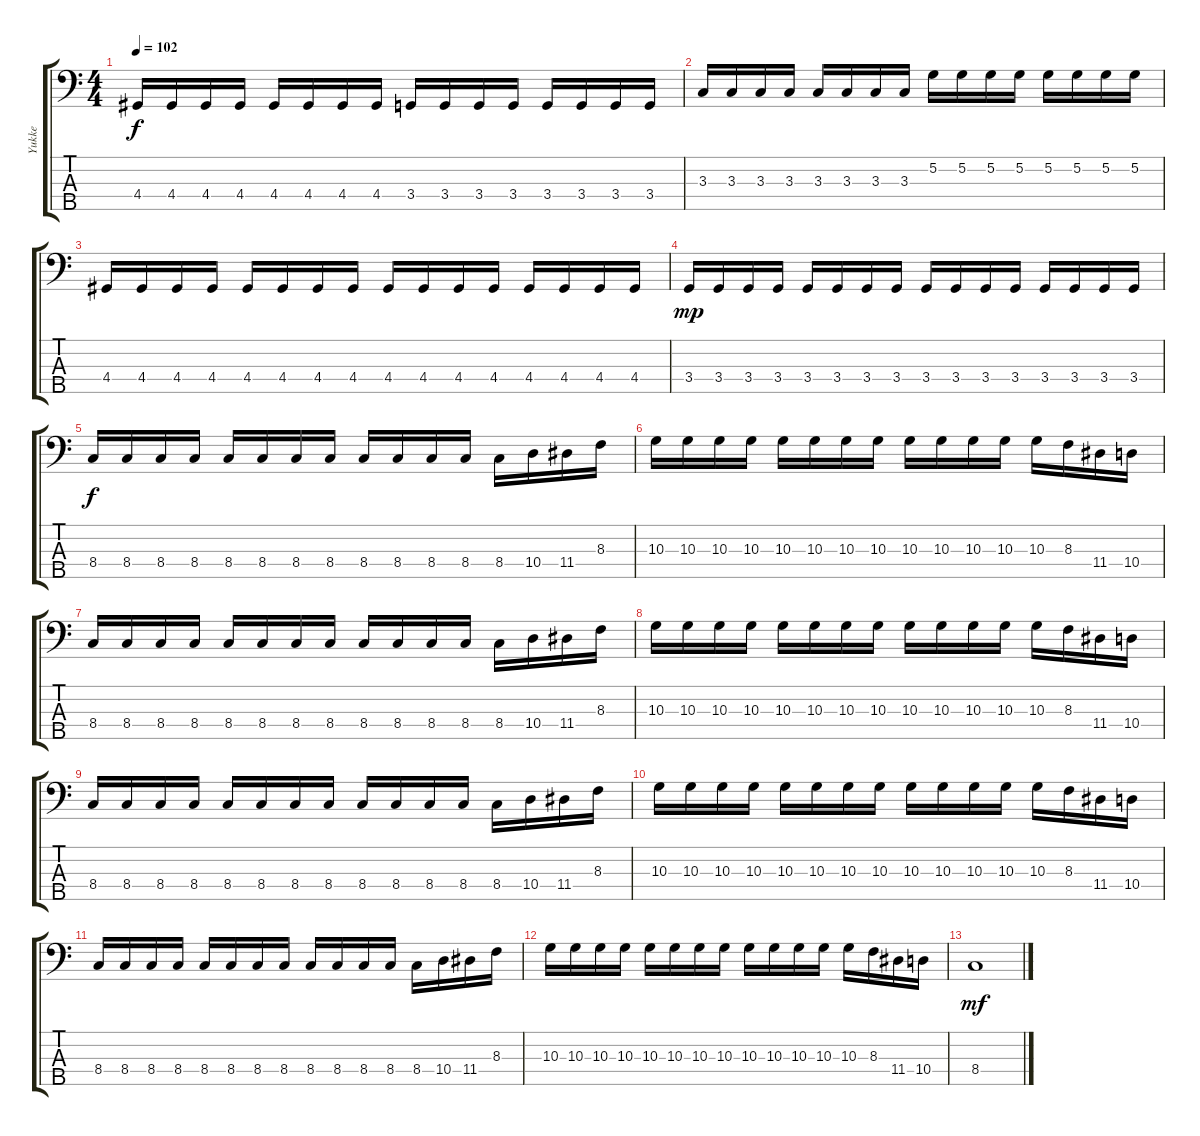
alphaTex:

\track ("Yukke" "Yukke") {instrument electricbassfinger}
\staff {score tabs}
\tuning (G2 D2 A1 E1 B0) {hide}
\ts (4 4)
\tempo 102
\clef f4
\ks c
4.4.16{dy f} 4.4.16 4.4.16 4.4.16 4.4.16 4.4.16 4.4.16 4.4.16 3.4.16 3.4.16 3.4.16 3.4.16 3.4.16 3.4.16 3.4.16 3.4.16 |
3.3.16 3.3.16 3.3.16 3.3.16 3.3.16 3.3.16 3.3.16 3.3.16 5.2.16 5.2.16 5.2.16 5.2.16 5.2.16 5.2.16 5.2.16 5.2.16 |
4.4.16 4.4.16 4.4.16 4.4.16 4.4.16 4.4.16 4.4.16 4.4.16 4.4.16 4.4.16 4.4.16 4.4.16 4.4.16 4.4.16 4.4.16 4.4.16 |
3.4.16{dy mp} 3.4.16 3.4.16 3.4.16 3.4.16 3.4.16 3.4.16 3.4.16 3.4.16 3.4.16 3.4.16 3.4.16 3.4.16 3.4.16 3.4.16 3.4.16 |
8.4.16{dy f} 8.4.16 8.4.16 8.4.16 8.4.16 8.4.16 8.4.16 8.4.16 8.4.16 8.4.16 8.4.16 8.4.16 8.4.16 10.4.16 11.4.16 8.3.16 |
10.3.16 10.3.16 10.3.16 10.3.16 10.3.16 10.3.16 10.3.16 10.3.16 10.3.16 10.3.16 10.3.16 10.3.16 10.3.16 8.3.16 11.4.16 10.4.16 |
8.4.16 8.4.16 8.4.16 8.4.16 8.4.16 8.4.16 8.4.16 8.4.16 8.4.16 8.4.16 8.4.16 8.4.16 8.4.16 10.4.16 11.4.16 8.3.16 |
10.3.16 10.3.16 10.3.16 10.3.16 10.3.16 10.3.16 10.3.16 10.3.16 10.3.16 10.3.16 10.3.16 10.3.16 10.3.16 8.3.16 11.4.16 10.4.16 |
8.4.16 8.4.16 8.4.16 8.4.16 8.4.16 8.4.16 8.4.16 8.4.16 8.4.16 8.4.16 8.4.16 8.4.16 8.4.16 10.4.16 11.4.16 8.3.16 |
10.3.16 10.3.16 10.3.16 10.3.16 10.3.16 10.3.16 10.3.16 10.3.16 10.3.16 10.3.16 10.3.16 10.3.16 10.3.16 8.3.16 11.4.16 10.4.16 |
8.4.16 8.4.16 8.4.16 8.4.16 8.4.16 8.4.16 8.4.16 8.4.16 8.4.16 8.4.16 8.4.16 8.4.16 8.4.16 10.4.16 11.4.16 8.3.16 |
10.3.16 10.3.16 10.3.16 10.3.16 10.3.16 10.3.16 10.3.16 10.3.16 10.3.16 10.3.16 10.3.16 10.3.16 10.3.16 8.3.16 11.4.16 10.4.16 |
8.4.1{dy mf}
